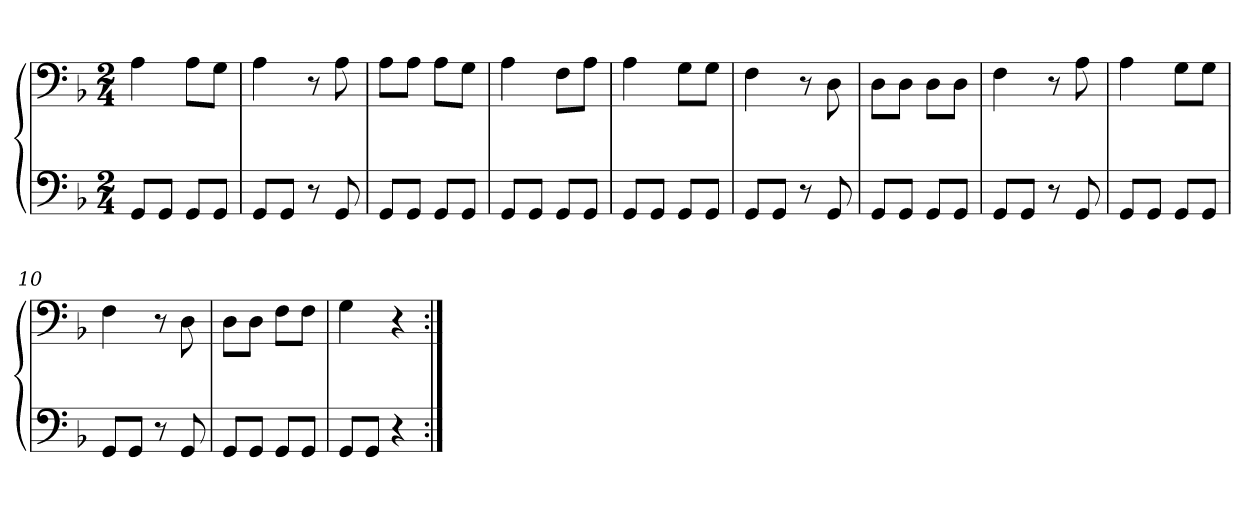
**kern	**kern
*part1	*part1
*staff2	*staff1
*clefF4	*clefF4
*k[b-]	*k[b-]
*M2/4	*M2/4
=1	=1
8GG/L	4A\
8GG/J	.
8GG/L	8A\L
8GG/J	8G\J
=2	=2
8GG/L	4A\
8GG/J	.
8r	8r
8GG/	8A\
=3	=3
8GG/L	8A\L
8GG/J	8A\J
8GG/L	8A\L
8GG/J	8G\J
=4	=4
8GG/L	4A\
8GG/J	.
8GG/L	8F\L
8GG/J	8A\J
=5	=5
8GG/L	4A\
8GG/J	.
8GG/L	8G\L
8GG/J	8G\J
=6	=6
8GG/L	4F\
8GG/J	.
8r	8r
8GG/	8D\
=7	=7
8GG/L	8D\L
8GG/J	8D\J
8GG/L	8D\L
8GG/J	8D\J
=8	=8
8GG/L	4F\
8GG/J	.
8r	8r
8GG/	8A\
=9	=9
8GG/L	4A\
8GG/J	.
8GG/L	8G\L
8GG/J	8G\J
=10	=10
8GG/L	4F\
8GG/J	.
8r	8r
8GG/	8D\
=11	=11
8GG/L	8D\L
8GG/J	8D\J
8GG/L	8F\L
8GG/J	8F\J
=12	=12
8GG/L	4G\
8GG/J	.
4r	4r
=:|!	=:|!
*-	*-
